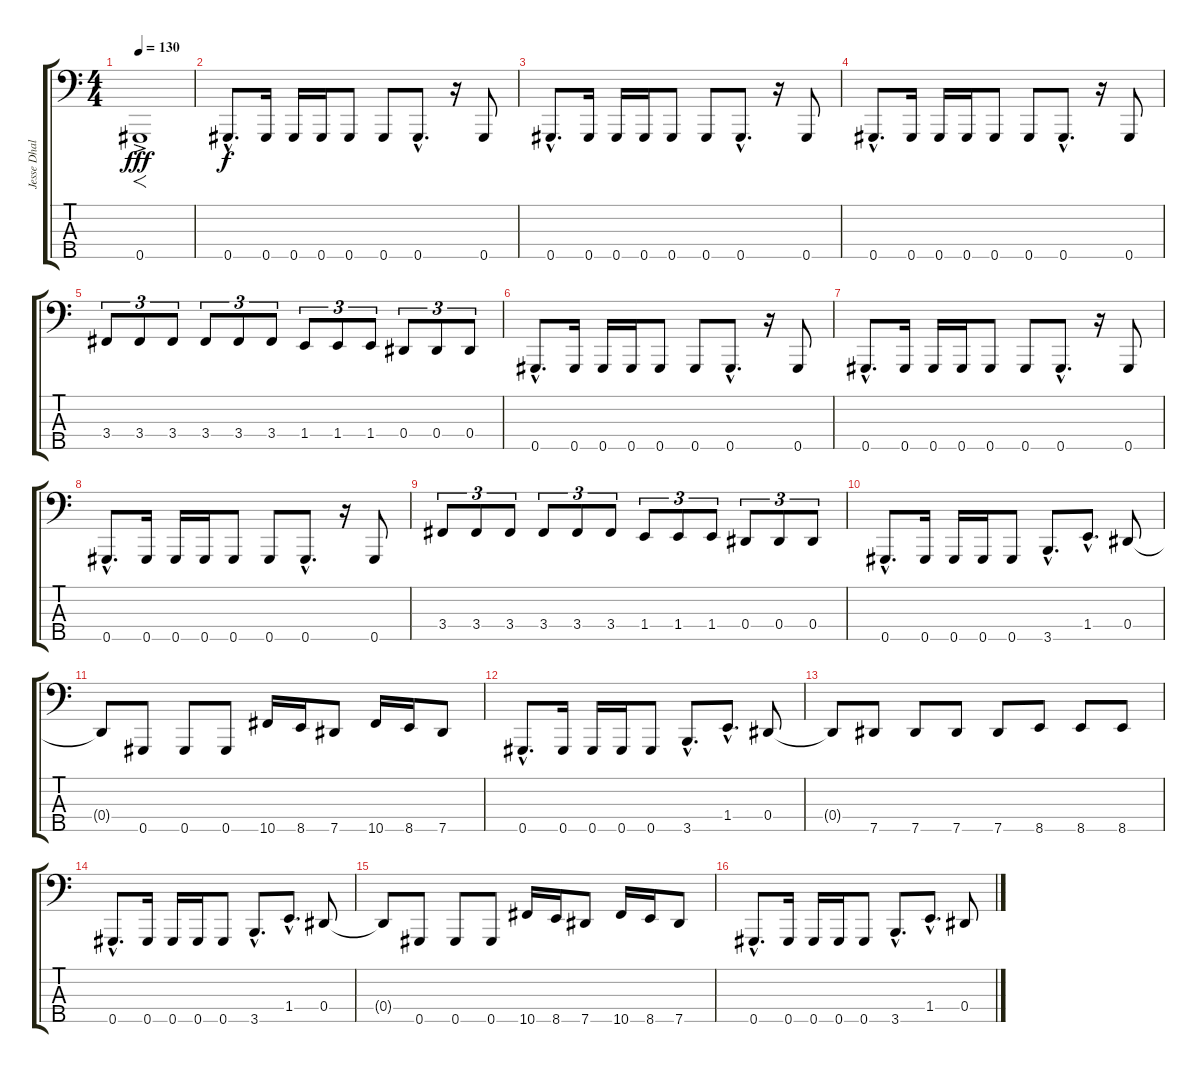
\track ("Jesse Dhaliwal" "Jesse Dhal") {instrument electricbasspick}
\staff {score tabs}
\tuning (Gb2 Db2 Ab1 Eb1 Ab0) {hide}
\ts (4 4)
\tempo 130
\clef f4
\ks c
0.5{ac}.1{f dy fff instrument electricbasspick} |
0.5{hac}.8{d dy f} 0.5.16 0.5.16 0.5.16 0.5.8 0.5.8 0.5{hac}.8{d} r.16 0.5.8 |
0.5{hac}.8{d} 0.5.16 0.5.16 0.5.16 0.5.8 0.5.8 0.5{hac}.8{d} r.16 0.5.8 |
0.5{hac}.8{d} 0.5.16 0.5.16 0.5.16 0.5.8 0.5.8 0.5{hac}.8{d} r.16 0.5.8 |
3.4.8{tu (3 2)} 3.4.8{tu (3 2)} 3.4.8{tu (3 2)} 3.4.8{tu (3 2)} 3.4.8{tu (3 2)} 3.4.8{tu (3 2)} 1.4.8{tu (3 2)} 1.4.8{tu (3 2)} 1.4.8{tu (3 2)} 0.4.8{tu (3 2)} 0.4.8{tu (3 2)} 0.4.8{tu (3 2)} |
0.5{hac}.8{d} 0.5.16 0.5.16 0.5.16 0.5.8 0.5.8 0.5{hac}.8{d} r.16 0.5.8 |
0.5{hac}.8{d} 0.5.16 0.5.16 0.5.16 0.5.8 0.5.8 0.5{hac}.8{d} r.16 0.5.8 |
0.5{hac}.8{d} 0.5.16 0.5.16 0.5.16 0.5.8 0.5.8 0.5{hac}.8{d} r.16 0.5.8 |
3.4.8{tu (3 2)} 3.4.8{tu (3 2)} 3.4.8{tu (3 2)} 3.4.8{tu (3 2)} 3.4.8{tu (3 2)} 3.4.8{tu (3 2)} 1.4.8{tu (3 2)} 1.4.8{tu (3 2)} 1.4.8{tu (3 2)} 0.4.8{tu (3 2)} 0.4.8{tu (3 2)} 0.4.8{tu (3 2)} |
0.5{hac}.8{d} 0.5.16 0.5.16 0.5.16 0.5.8 3.5{hac}.8{d} 1.4{hac}.8{d} 0.4.8 |
0.4{t}.8 0.5.8 0.5.8 0.5.8 10.5.16 8.5.16 7.5.8 10.5.16 8.5.16 7.5.8 |
0.5{hac}.8{d} 0.5.16 0.5.16 0.5.16 0.5.8 3.5{hac}.8{d} 1.4{hac}.8{d} 0.4.8 |
0.4{t}.8 7.5.8 7.5.8 7.5.8 7.5.8 8.5.8 8.5.8 8.5.8 |
0.5{hac}.8{d} 0.5.16 0.5.16 0.5.16 0.5.8 3.5{hac}.8{d} 1.4{hac}.8{d} 0.4.8 |
0.4{t}.8 0.5.8 0.5.8 0.5.8 10.5.16 8.5.16 7.5.8 10.5.16 8.5.16 7.5.8 |
0.5{hac}.8{d} 0.5.16 0.5.16 0.5.16 0.5.8 3.5{hac}.8{d} 1.4{hac}.8{d} 0.4.8
